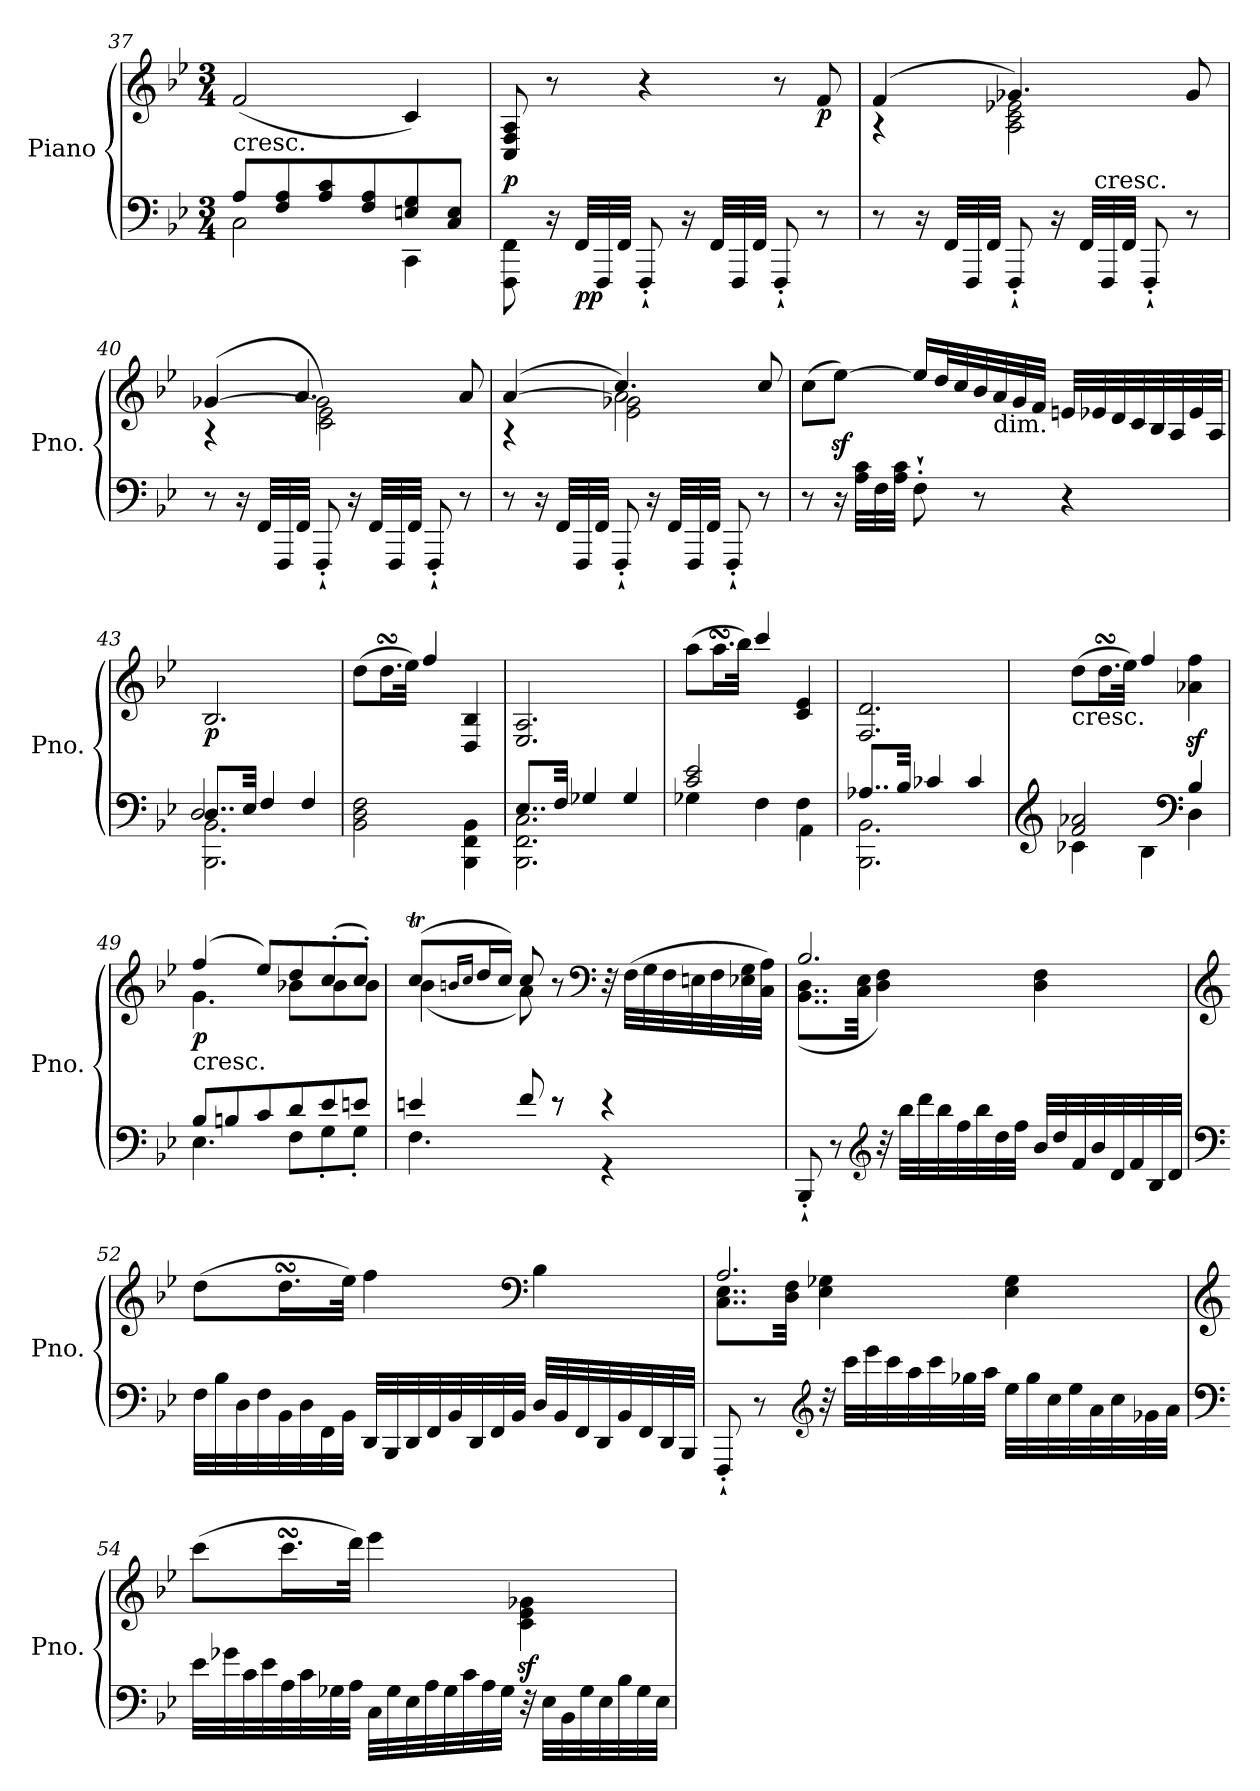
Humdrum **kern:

**kern	**kern	**dynam
*part1	*part1	*part1
*staff2	*staff1	*staff1/2
*I"Piano	*	*
*I'Pno.	*	*
*clefF4	*clefG2	*
*k[b-e-]	*k[b-e-]	*
*B-:	*B-:	*
*M3/4	*M3/4	*
=37	=37	=37
*^	*	*
!	!	!LO:TX:b:t=cresc.	!
8A/L	2C\	(<2f/	.
8F/ 8A/	.	.	.
8A/ 8c/	.	.	.
8F/ 8A/	.	.	.
8En/ 8G/	4CC\	4c/)	.
8C/ 8E/J	.	.	.
*v	*v	*	*
!!LO:LB:g=z
=38	=38	=38
!	!	!LO:DY:a=2
8FFF\ 8FF\	8C/ 8F/ 8A/	p
16r	8r	.
*Xtuplet	*	*
!	!	!LO:DY:b=2
48FF/LLL	.	pp
48FFF/	.	.
48FF/JJJ	.	.
8FFF'`/	4r	.
16r	.	.
48FF/LLL	.	.
48FFF/	.	.
48FF/JJJ	.	.
8FFF'`/	8r	.
!	!	!LO:DY:b
8r	8f/	p
=39	=39	=39
*	*^	*
8r	(>4f/	4rA	.
16r	.	.	.
48FF/LLL	.	.	.
48FFF/	.	.	.
48FF/JJJ	.	.	.
8FFF'`/	4.g-X/)	2A\ 2c\ 2e-X\	.
16r	.	.	.
48FF/LLL	.	.	.
!LO:TX:a:t=cresc.	!	!	!
48FFF/	.	.	.
48FF/JJJ	.	.	.
8FFF'`/	.	.	.
8r	8g-/	.	.
=40	=40	=40	=40
*	*	*^	*
8r	(>[4g-X/	4rA	4ryy	.
16r	.	.	.	.
48FF/LLL	.	.	.	.
48FFF/	.	.	.	.
48FF/JJJ	.	.	.	.
8FFF'`/	2g-\])	2c\ 2e-\	4.a/	.
16r	.	.	.	.
48FF/LLL	.	.	.	.
48FFF/	.	.	.	.
48FF/JJJ	.	.	.	.
8FFF'`/	.	.	.	.
8r	.	.	8a/	.
!!LO:PB:g=z	!!	!!
=41	=41	=41	=41	=41
8r	(>[4a/	4rA	4ryy	.
16r	.	.	.	.
48FF/LLL	.	.	.	.
48FFF/	.	.	.	.
48FF/JJJ	.	.	.	.
8FFF'`/	2a\])	2e-\ 2g-X\	4.cc/	.
16r	.	.	.	.
48FF/LLL	.	.	.	.
48FFF/	.	.	.	.
48FF/JJJ	.	.	.	.
8FFF'`/	.	.	.	.
8r	.	.	8cc/	.
*	*v	*v	*v	*
=42	=42	=42
8r	(>8cc\L	.
16r	[8ee-z<\J)	.
48A\ 48c\LLL	.	.
48F\	.	.
48A\ 48c\JJJ	.	.
8F'`\	16ee-/LL]	.
.	32dd/L	.
.	32cc/	.
8r	32b-/	.
!	!LO:TX:b:t=dim.	!
.	32a/	.
.	32g/	.
.	32f/JJJ	.
4r	32en/LLL	.
.	32e-X/	.
.	32d/	.
.	32c/	.
.	32B-/	.
.	32A/	.
.	32e-/	.
.	32A/JJJ	.
=43	=43	=43
*^	*	*
*	*^	*	*
!	!	!	!	!LO:DY:b
2.BBB-\ 2.BB-\	8..D/L	2.D/	2.B-/	p
.	32E-/Jkk	.	.	.
.	4F/	.	.	.
.	4F/	.	.	.
*v	*v	*v	*	*
=44	=44	=44
2BB-\ 2D\ 2F\	(<8dd\L	.
.	16.ddsSsS\L	.
.	32ee-\JJk)	.
.	4ff/	.
4BBB-\ 4FF\ 4BB-\	4D/ 4B-/	.
!!LO:LB:g=z
=45	=45	=45
*^	*	*
8..E-/L	2.BBB-\ 2.FF\ 2.C\	2.E-/ 2.A/	.
32F/Jkk	.	.	.
4G-X/	.	.	.
4G-/	.	.	.
=46	=46	=46	=46
2c/ 2e-/	4G-X\	(<8aa\L	.
.	.	16.aasSsS\L	.
.	.	32bb-\JJk)	.
.	4F\	4ccc/	.
4F\	4AA\	4c/ 4e-/	.
=47	=47	=47	=47
8..A-X/L	2.BBB-\ 2.BB-\	2.F/ 2.d/	.
32B-/Jkk	.	.	.
4c-X/	.	.	.
4c-/	.	.	.
=48	=48	=48	=48
*clefG2	*	*	*
!	!	!LO:TX:b:t=cresc.	!
2f/ 2a-X/	4c-X\	(<8dd\L	.
.	.	16.ddsSsS\L	.
.	.	32ee-\JJk)	.
.	4B-\	4ff/	.
*clefF4	*	*	*
4B-/	4D\	4a-X\z< 4ff\z<	.
=49	=49	=49	=49
*	*	*^	*
!	!	!LO:TX:b:t=cresc.	!	!
!	!	!	!	!LO:DY:b
8B-/L	4.E-\	(>4ff/	4.g\	p
8Bn/	.	.	.	.
8c/	.	8ee-/L)	.	.
8d/	8F\L	8dd/	8b-X\L	.
8e-/	8G'\	(>8cc'/	8b-\	.
8en/J	8G'\J	8cc'/J)	8b-\J	.
!!LO:LB:g=z	!!
=50	=50	=50	=50	=50
4en/	4.F\	(>8ccT/L	(<4b-\	.
.	.	16qbn/LL	.	.
.	.	16qcc/JJ	.	.
.	.	16dd/L	.	.
.	.	16cc/JJ)	.	.
8f/	.	8cc/	8a\)	.
8r	8re	8r	4.ryy	.
*	*	*clefF4	*	*
4r	4r	32r	.	.
.	.	(<32F\LLL	.	.
.	.	32G\	.	.
.	.	32F\	.	.
.	.	32En\	.	.
.	.	32F\	.	.
.	.	32E-X\ 32G\	.	.
.	.	32C\ 32A\JJJ)	.	.
*v	*v	*	*	*
=51	=51	=51	=51
8BBB-'`/	2.B-/	(<8..BB-\ 8..D\L	.
8r	.	.	.
.	.	32C\ 32E-\Jkk	.
*clefG2	*	*	*
32r	.	4D\ 4F\)	.
32bb-\LLL	.	.	.
32ddd\	.	.	.
32bb-\	.	.	.
32ff\	.	.	.
32bb-\	.	.	.
32dd\	.	.	.
32ff\JJJ	.	.	.
32b-/LLL	.	4D\ 4F\	.
32dd/	.	.	.
32f/	.	.	.
32b-/	.	.	.
32d/	.	.	.
32f/	.	.	.
32B-/	.	.	.
32d/JJJ	.	.	.
*	*v	*v	*
!!LO:LB:g=z
=52	=52	=52
*clefF4	*clefG2	*
32F\LLL	(<8dd\L	.
32B-\	.	.
32D\	.	.
32F\	.	.
32BB-\	16.ddsSsS\L	.
32D\	.	.
32FF\	.	.
32BB-\JJJ	32ee-\JJk)	.
32DD/LLL	4ff\	.
32BBB-/	.	.
32DD/	.	.
32FF/	.	.
32BB-/	.	.
32DD/	.	.
32FF/	.	.
32BB-/JJJ	.	.
*	*clefF4	*
32D/LLL	4B-\	.
32BB-/	.	.
32FF/	.	.
32DD/	.	.
32BB-/	.	.
32FF/	.	.
32DD/	.	.
32BBB-/JJJ	.	.
!!LO:LB:g=z
=53	=53	=53
*	*^	*
8FFF'`/	2.A/	8..C\ 8..E-\L	.
8r	.	.	.
.	.	32D\ 32F\Jkk	.
*clefG2	*	*	*
32r	.	4E-\ 4G-X\	.
32ccc\LLL	.	.	.
32eee-\	.	.	.
32ccc\	.	.	.
32aa\	.	.	.
32ccc\	.	.	.
32gg-X\	.	.	.
32aa\JJJ	.	.	.
32ee-\LLL	.	4E-\ 4G-\	.
32gg-\	.	.	.
32cc\	.	.	.
32ee-\	.	.	.
32a\	.	.	.
32cc\	.	.	.
32g-X\	.	.	.
32a\JJJ	.	.	.
*	*v	*v	*
!!LO:PB:g=z
=54	=54	=54
*clefF4	*clefG2	*
32e-\LLL	(<8ccc\L	.
32g-X\	.	.
32c\	.	.
32e-\	.	.
32A\	16.cccsSSS\L	.
32c\	.	.
32G-X\	.	.
32A\JJJ	32ddd\JJk)	.
32C\LLL	4eee-\	.
32G-\	.	.
32E-\	.	.
32A\	.	.
32G-\	.	.
32c\	.	.
32A\	.	.
32G-\JJJ	.	.
32r	4c\z> 4e-\z> 4g-X\z>	.
32E-\LLL	.	.
32BB-\	.	.
32G-\	.	.
32E-\	.	.
32B-\	.	.
32G-\	.	.
32E-\JJJ	.	.
=	=	=
*-	*-	*-
